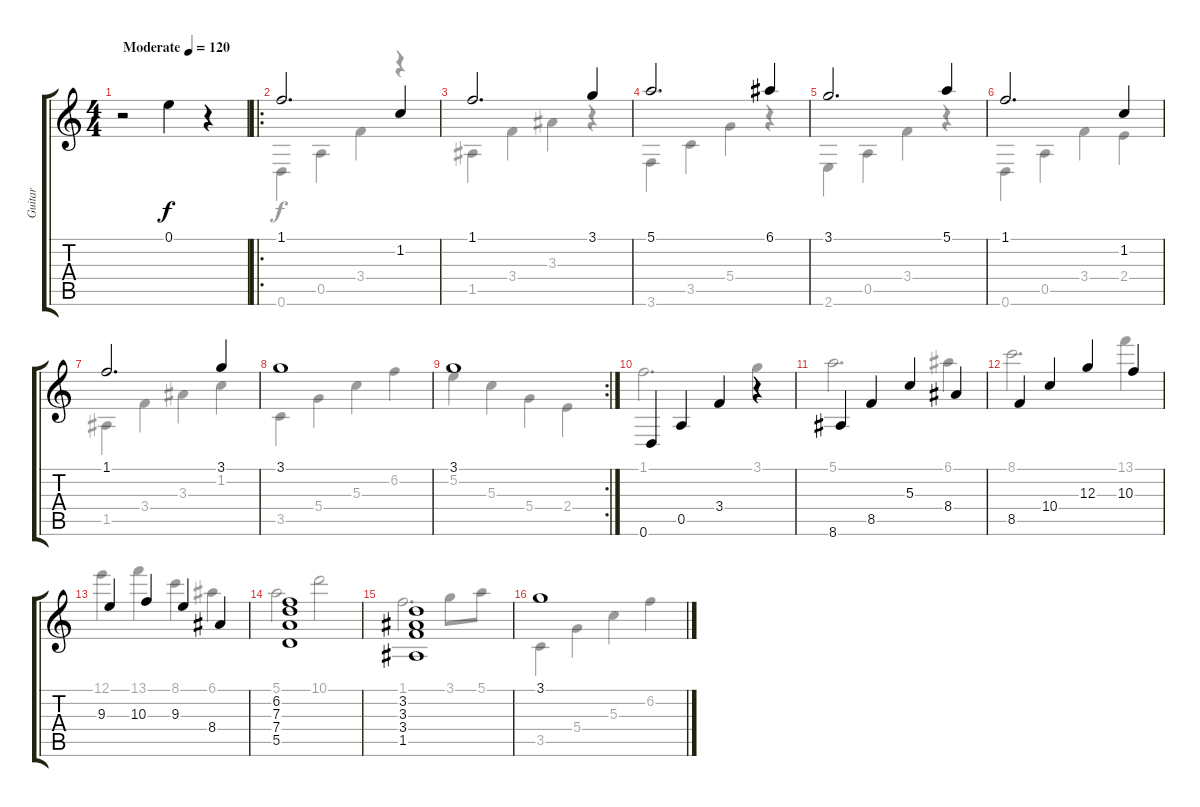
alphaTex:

\track ("Guitar" "Guitar") {instrument acousticguitarsteel}
\staff {score tabs}
\tuning (E4 B3 G3 D3 A2 D2) {hide}
\voice
\ts (4 4)
\tempo (120 "Moderate")
\clef g2
\ks c
r.2{dy f instrument acousticguitarsteel} 0.1.4 r.4 |
\ro
1.1.2{d} 1.2.4 |
1.1.2{d} 3.1.4 |
5.1.2{d} 6.1.4 |
3.1.2{d} 5.1.4 |
1.1.2{d} 1.2.4 |
1.1.2{d} 3.1.4 |
3.1.1 |
\rc 2
3.1.1 |
0.6.4 0.5.4 3.4.4 r.4 |
8.6.4 8.5.4 5.3.4 8.4.4 |
8.5.4 10.4.4 12.3.4 10.3.4 |
9.3.4 10.3.4 9.3.4 8.4.4 |
(6.2 7.3 7.4 5.5).1 |
(3.2 3.3 3.4 1.5).1 |
3.1.1
\voice
\clef g2
\ottava regular
\simile none
\ks c
|
0.6.4 0.5.4 3.4.4 r.4 |
1.5.4 3.4.4 3.3.4 r.4 |
3.6.4 3.5.4 5.4.4 r.4 |
2.6.4 0.5.4 3.4.4 r.4 |
0.6.4 0.5.4 3.4.4 2.4.4 |
1.5.4 3.4.4 3.3.4 1.2.4 |
3.5.4 5.4.4 5.3.4 6.2.4 |
5.2.4 5.3.4 5.4.4 2.4.4 |
1.1.2{d} 3.1.4 |
5.1.2{d} 6.1.4 |
8.1.2{d} 13.1.4 |
12.1.4 13.1.4 8.1.4 6.1.4 |
5.1.2 10.1.2 |
1.1.2{d} 3.1.8 5.1.8 |
3.5.4 5.4.4 5.3.4 6.2.4
